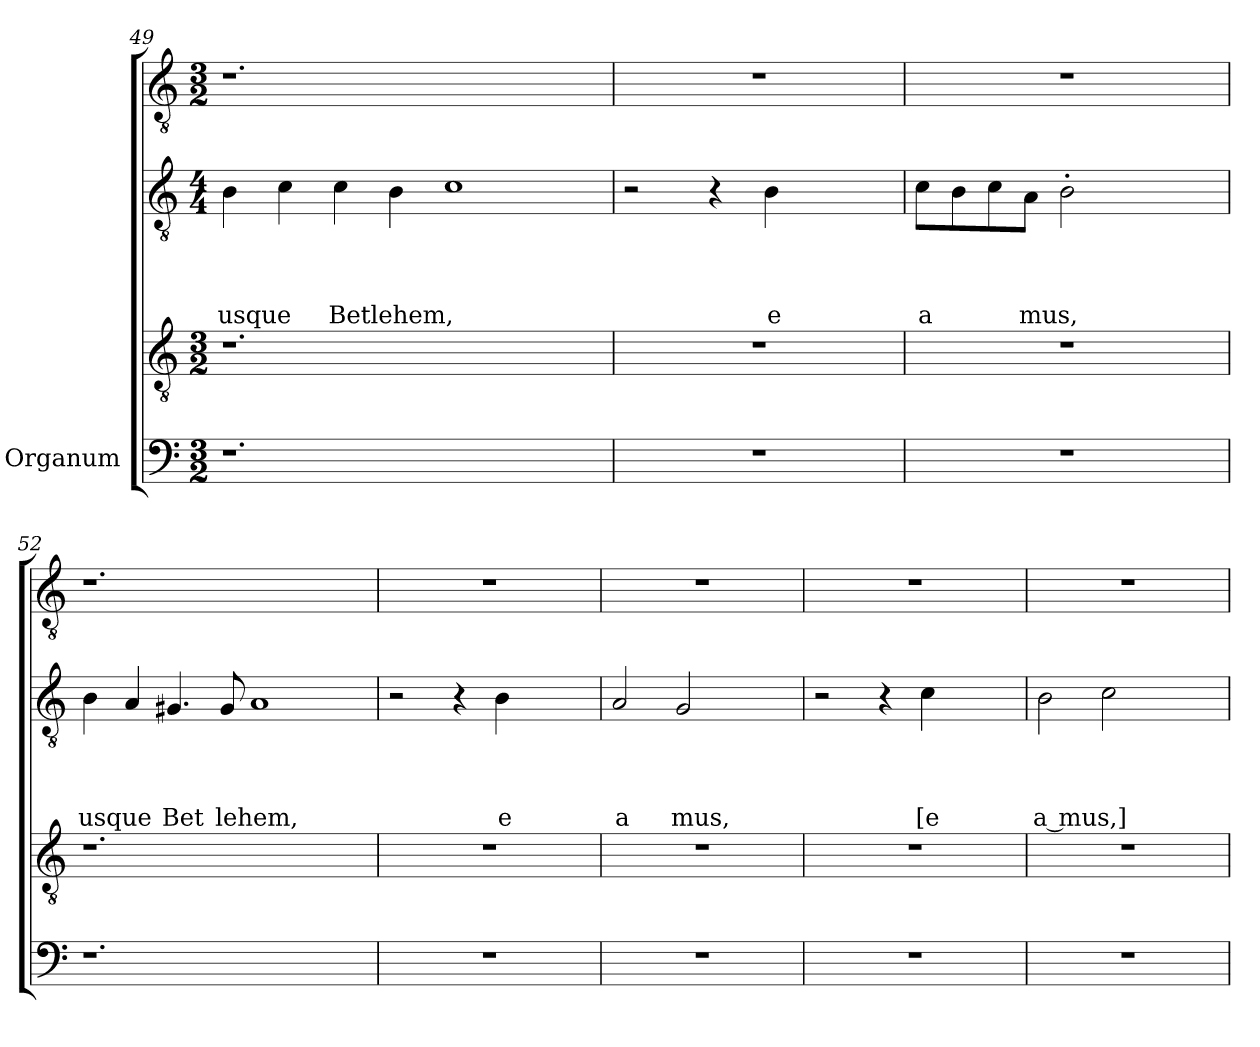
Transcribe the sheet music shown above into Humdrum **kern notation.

**kern	**kern	**kern	**text	**text	**text	**text	**kern
*part4	*part3	*part2	*part2	*part2	*part2	*part2	*part1
*staff4	*staff3	*staff2	*staff2	*staff2	*staff2	*staff2	*staff1
*I"Organum	*	*	*	*	*	*	*
!!LO:LB:g=z
*clefF4	*clefGv2	*clefGv2	*	*	*	*	*clefGv2
*k[]	*k[]	*k[]	*	*	*	*	*k[]
*C:	*C:	*C:	*	*	*	*	*C:
*M3/2	*M3/2	*M4/4	*	*	*	*	*M3/2
=49	=49	=49	=49	=49	=49	=49	=49
!	!	!	!	!	!	!LO:LY:b	!
1.r	1.r	4B\	.	.	.	usque	1.r
.	.	4c\	.	.	.	.	.
!	!	!	!	!	!	!LO:LY:b	!
.	.	4c\	.	.	.	Betlehem,	.
.	.	4B\	.	.	.	.	.
.	.	1c	.	.	.	.	.
2ryy	2ryy	.	.	.	.	.	2ryy
=50	=50	=50	=50	=50	=50	=50	=50
1.r	1.r	2r	.	.	.	.	1.r
.	.	4r	.	.	.	.	.
!	!	!	!	!	!	!LO:LY:b	!
.	.	4B\	.	.	.	e	.
.	.	2ryy	.	.	.	.	.
=51	=51	=51	=51	=51	=51	=51	=51
!	!	!	!	!	!	!LO:LY:b	!
1.r	1.r	8c\L	.	.	.	a	1.r
.	.	8B\	.	.	.	.	.
.	.	8c\	.	.	.	.	.
!	!	!	!	!	!	!LO:LY:b	!
.	.	8A\J	.	.	.	mus,	.
.	.	2B'>\	.	.	.	.	.
.	.	2ryy	.	.	.	.	.
=52	=52	=52	=52	=52	=52	=52	=52
!	!	!	!	!	!	!LO:LY:b	!
1.r	1.r	4B\	.	.	.	usque	1.r
.	.	4A/	.	.	.	.	.
!	!	!	!	!	!	!LO:LY:b	!
.	.	4.G#X/	.	.	.	Bet	.
!	!	!	!	!	!	!LO:LY:b	!
.	.	8G#/	.	.	.	lehem,	.
.	.	1A	.	.	.	.	.
2ryy	2ryy	.	.	.	.	.	2ryy
=53	=53	=53	=53	=53	=53	=53	=53
1.r	1.r	2r	.	.	.	.	1.r
.	.	4r	.	.	.	.	.
!	!	!	!	!	!	!LO:LY:b	!
.	.	4B\	.	.	.	e	.
.	.	2ryy	.	.	.	.	.
!!LO:LB:g=z
=54	=54	=54	=54	=54	=54	=54	=54
!	!	!	!	!	!	!LO:LY:b	!
1.r	1.r	2A/	.	.	.	a	1.r
!	!	!	!	!	!	!LO:LY:b	!
.	.	2G/	.	.	.	mus,	.
.	.	2ryy	.	.	.	.	.
=55	=55	=55	=55	=55	=55	=55	=55
1.r	1.r	2r	.	.	.	.	1.r
.	.	4r	.	.	.	.	.
!	!	!	!	!	!	!LO:LY:b	!
.	.	4c\	.	.	.	[e	.
.	.	2ryy	.	.	.	.	.
=56	=56	=56	=56	=56	=56	=56	=56
!	!	!	!	!	!	!LO:LY:b	!
1.r	1.r	2B\	.	.	.	a mus,]	1.r
.	.	2c\	.	.	.	.	.
.	.	2ryy	.	.	.	.	.
=	=	=	=	=	=	=	=
*-	*-	*-	*-	*-	*-	*-	*-
